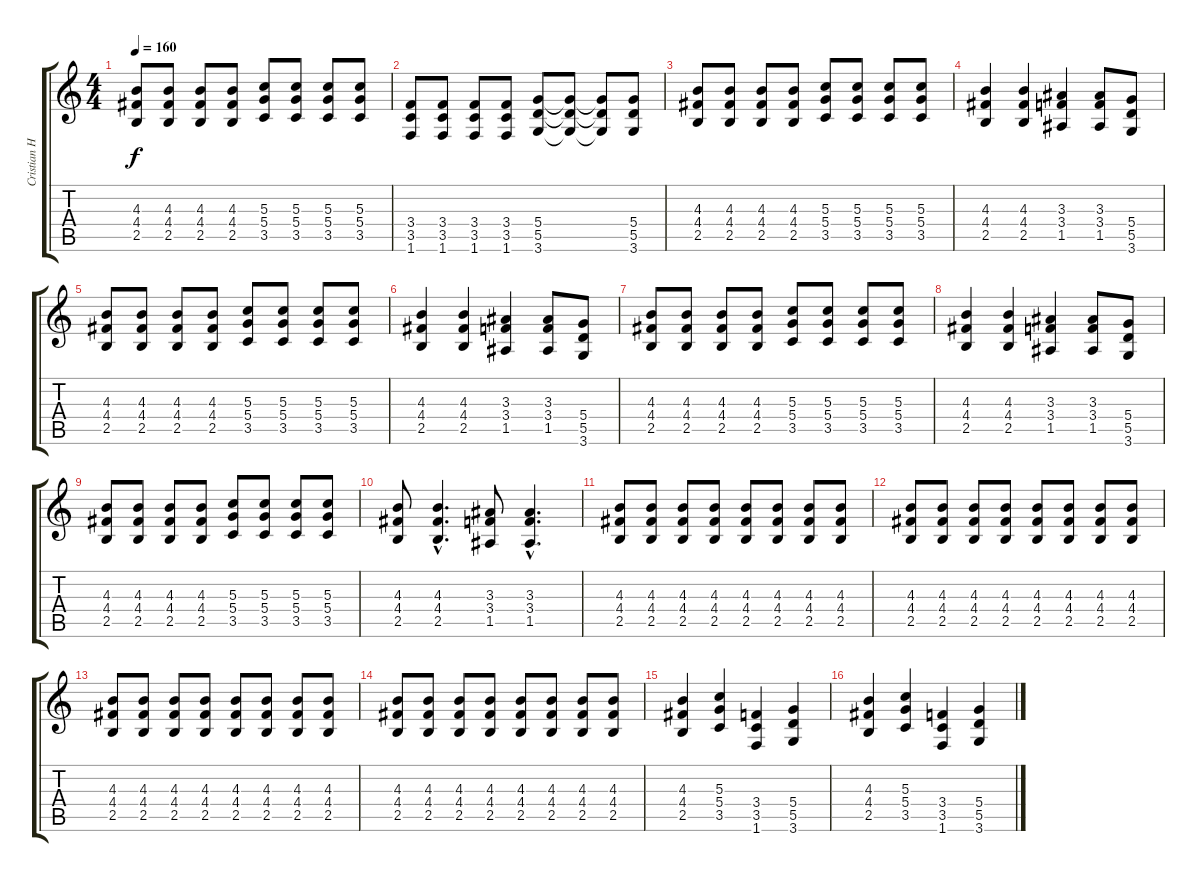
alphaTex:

\track ("Cristian Humberto Aldana (Guitarra 2)" "Cristian H") {instrument overdrivenguitar}
\staff {score tabs}
\tuning (E4 B3 G3 D3 A2 E2) {hide}
\ts (4 4)
\tempo 160
\clef g2
\ks c
(4.3 4.4 2.5).8{dy f} (4.3 4.4 2.5).8 (4.3 4.4 2.5).8 (4.3 4.4 2.5).8 (5.3 5.4 3.5).8 (5.3 5.4 3.5).8 (5.3 5.4 3.5).8 (5.3 5.4 3.5).8 |
(3.4 3.5 1.6).8 (3.4 3.5 1.6).8 (3.4 3.5 1.6).8 (3.4 3.5 1.6).8 (5.4 5.5 3.6).8 (5.4{t} 5.5{t} 3.6{t}).8 (5.4{t} 5.5{t} 3.6{t}).8 (5.4 5.5 3.6).8 |
(4.3 4.4 2.5).8 (4.3 4.4 2.5).8 (4.3 4.4 2.5).8 (4.3 4.4 2.5).8 (5.3 5.4 3.5).8 (5.3 5.4 3.5).8 (5.3 5.4 3.5).8 (5.3 5.4 3.5).8 |
(4.3 4.4 2.5).4 (4.3 4.4 2.5).4 (3.3 3.4 1.5).4 (3.3 3.4 1.5).8 (5.4 5.5 3.6).8 |
(4.3 4.4 2.5).8 (4.3 4.4 2.5).8 (4.3 4.4 2.5).8 (4.3 4.4 2.5).8 (5.3 5.4 3.5).8 (5.3 5.4 3.5).8 (5.3 5.4 3.5).8 (5.3 5.4 3.5).8 |
(4.3 4.4 2.5).4 (4.3 4.4 2.5).4 (3.3 3.4 1.5).4 (3.3 3.4 1.5).8 (5.4 5.5 3.6).8 |
(4.3 4.4 2.5).8 (4.3 4.4 2.5).8 (4.3 4.4 2.5).8 (4.3 4.4 2.5).8 (5.3 5.4 3.5).8 (5.3 5.4 3.5).8 (5.3 5.4 3.5).8 (5.3 5.4 3.5).8 |
(4.3 4.4 2.5).4 (4.3 4.4 2.5).4 (3.3 3.4 1.5).4 (3.3 3.4 1.5).8 (5.4 5.5 3.6).8 |
(4.3 4.4 2.5).8 (4.3 4.4 2.5).8 (4.3 4.4 2.5).8 (4.3 4.4 2.5).8 (5.3 5.4 3.5).8 (5.3 5.4 3.5).8 (5.3 5.4 3.5).8 (5.3 5.4 3.5).8 |
(4.3 4.4 2.5).8 (4.3{hac} 4.4{hac} 2.5{hac}).4{d} (3.3 3.4 1.5).8 (3.3{hac} 3.4{hac} 1.5{hac}).4{d} |
(4.3 4.4 2.5).8 (4.3 4.4 2.5).8 (4.3 4.4 2.5).8 (4.3 4.4 2.5).8 (4.3 4.4 2.5).8 (4.3 4.4 2.5).8 (4.3 4.4 2.5).8 (4.3 4.4 2.5).8 |
(4.3 4.4 2.5).8 (4.3 4.4 2.5).8 (4.3 4.4 2.5).8 (4.3 4.4 2.5).8 (4.3 4.4 2.5).8 (4.3 4.4 2.5).8 (4.3 4.4 2.5).8 (4.3 4.4 2.5).8 |
(4.3 4.4 2.5).8 (4.3 4.4 2.5).8 (4.3 4.4 2.5).8 (4.3 4.4 2.5).8 (4.3 4.4 2.5).8 (4.3 4.4 2.5).8 (4.3 4.4 2.5).8 (4.3 4.4 2.5).8 |
(4.3 4.4 2.5).8 (4.3 4.4 2.5).8 (4.3 4.4 2.5).8 (4.3 4.4 2.5).8 (4.3 4.4 2.5).8 (4.3 4.4 2.5).8 (4.3 4.4 2.5).8 (4.3 4.4 2.5).8 |
(4.3 4.4 2.5).4 (5.3 5.4 3.5).4 (3.4 3.5 1.6).4 (5.4 5.5 3.6).4 |
(4.3 4.4 2.5).4 (5.3 5.4 3.5).4 (3.4 3.5 1.6).4 (5.4 5.5 3.6).4
